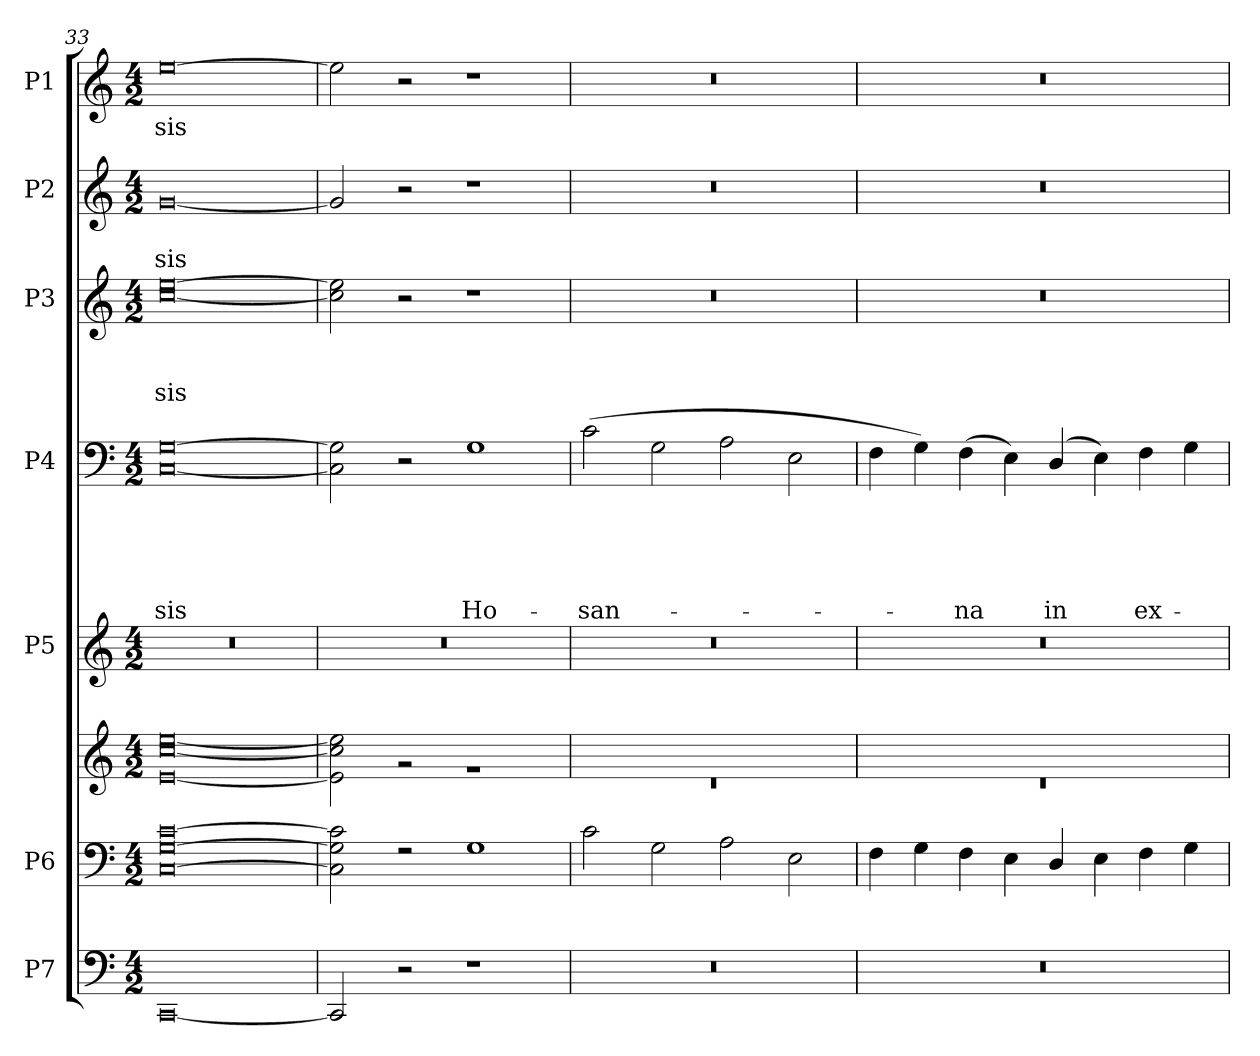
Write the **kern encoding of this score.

**kern	**kern	**kern	**kern	**kern	**text	**text	**text	**text	**text	**kern	**text	**text	**text	**kern	**text	**text	**kern	**text
*part7	*part6	*part6	*part5	*part4	*part4	*part4	*part4	*part4	*part4	*part3	*part3	*part3	*part3	*part2	*part2	*part2	*part1	*part1
*staff8	*staff7	*staff6	*staff5	*staff4	*staff4	*staff4	*staff4	*staff4	*staff4	*staff3	*staff3	*staff3	*staff3	*staff2	*staff2	*staff2	*staff1	*staff1
*I"P7	*I"P6	*	*I"P5	*I"P4	*	*	*	*	*	*I"P3	*	*	*	*I"P2	*	*	*I"P1	*
*clefF4	*clefF4	*clefG2	*clefG2	*clefF4	*	*	*	*	*	*clefG2	*	*	*	*clefG2	*	*	*clefG2	*
*	*	*	*	*	*	*	*	*	*	*ITrd7c12	*	*	*	*	*	*	*	*
*k[]	*k[]	*k[]	*k[]	*k[]	*	*	*	*	*	*k[]	*	*	*	*k[]	*	*	*k[]	*
*C:	*C:	*C:	*C:	*C:	*	*	*	*	*	*C:	*	*	*	*C:	*	*	*C:	*
*M4/2	*M4/2	*M4/2	*M4/2	*M4/2	*	*	*	*	*	*M4/2	*	*	*	*M4/2	*	*	*M4/2	*
=33	=33	=33	=33	=33	=33	=33	=33	=33	=33	=33	=33	=33	=33	=33	=33	=33	=33	=33
*	*^	*^	*	*	*	*	*	*	*	*	*	*	*	*	*	*	*	*
!	!	!	!	!	!	!	!	!	!	!	!LO:LY:b	!	!	!	!LO:LY:b	!	!	!LO:LY:b	!	!LO:LY:b
[<0CC	[<0C [>0G [>0c	0ryy	0ryy	[<0e [>0cc [>0ee	0r	[<0C [>0G	.	.	.	.	-sis	[<0c [>0e	.	.	-sis	[<0g	.	-sis	[>0ee	-sis
=34	=34	=34	=34	=34	=34	=34	=34	=34	=34	=34	=34	=34	=34	=34	=34	=34	=34	=34	=34	=34
2CC/]	2C\] 2G\] 2c\]	0ryy	0ryy	2e\] 2cc\] 2ee\]	0r	2C\] 2G\]	.	.	.	.	.	2c\] 2e\]	.	.	.	2g/]	.	.	2ee\]	.
2r	2r	.	.	2r	.	2r	.	.	.	.	.	2r	.	.	.	2r	.	.	2r	.
!	!	!	!	!	!	!	!	!	!	!	!LO:LY:b	!	!	!	!	!	!	!	!	!
1r	1G	.	.	1r	.	1G	.	.	.	.	Ho-	1r	.	.	.	1r	.	.	1r	.
=35	=35	=35	=35	=35	=35	=35	=35	=35	=35	=35	=35	=35	=35	=35	=35	=35	=35	=35	=35	=35
!LO:N:vis=1	!	!	!	!LO:N:vis=1	!	!	!	!	!	!	!LO:LY:b	!LO:N:vis=1	!	!	!	!LO:N:vis=1	!	!	!LO:N:vis=1	!
0r	2c\	0ryy	0ryy	0r	0r	(>2c\	.	.	.	.	-san-	0r	.	.	.	0r	.	.	0r	.
.	2G\	.	.	.	.	2G\	.	.	.	.	.	.	.	.	.	.	.	.	.	.
.	2A\	.	.	.	.	2A\	.	.	.	.	.	.	.	.	.	.	.	.	.	.
.	2E\	.	.	.	.	2E\	.	.	.	.	.	.	.	.	.	.	.	.	.	.
=36	=36	=36	=36	=36	=36	=36	=36	=36	=36	=36	=36	=36	=36	=36	=36	=36	=36	=36	=36	=36
!LO:N:vis=1	!	!	!	!LO:N:vis=1	!	!	!	!	!	!	!	!LO:N:vis=1	!	!	!	!LO:N:vis=1	!	!	!LO:N:vis=1	!
0r	4F\	0ryy	0ryy	0r	0r	4F\	.	.	.	.	.	0r	.	.	.	0r	.	.	0r	.
.	4G\	.	.	.	.	4G\)	.	.	.	.	.	.	.	.	.	.	.	.	.	.
!	!	!	!	!	!	!	!	!	!	!	!LO:LY:b	!	!	!	!	!	!	!	!	!
.	4F\	.	.	.	.	(>4F\	.	.	.	.	-na	.	.	.	.	.	.	.	.	.
.	4E\	.	.	.	.	4E\)	.	.	.	.	.	.	.	.	.	.	.	.	.	.
!	!	!	!	!	!	!	!	!	!	!	!LO:LY:b	!	!	!	!	!	!	!	!	!
.	4D/	.	.	.	.	(<4D/	.	.	.	.	in	.	.	.	.	.	.	.	.	.
.	4E\	.	.	.	.	4E\)	.	.	.	.	.	.	.	.	.	.	.	.	.	.
!	!	!	!	!	!	!	!	!	!	!	!LO:LY:b	!	!	!	!	!	!	!	!	!
.	4F\	.	.	.	.	4F\	.	.	.	.	ex-	.	.	.	.	.	.	.	.	.
.	4G\	.	.	.	.	4G\	.	.	.	.	.	.	.	.	.	.	.	.	.	.
*	*v	*v	*	*	*	*	*	*	*	*	*	*	*	*	*	*	*	*	*	*
*	*	*v	*v	*	*	*	*	*	*	*	*	*	*	*	*	*	*	*	*
=	=	=	=	=	=	=	=	=	=	=	=	=	=	=	=	=	=	=
*-	*-	*-	*-	*-	*-	*-	*-	*-	*-	*-	*-	*-	*-	*-	*-	*-	*-	*-
